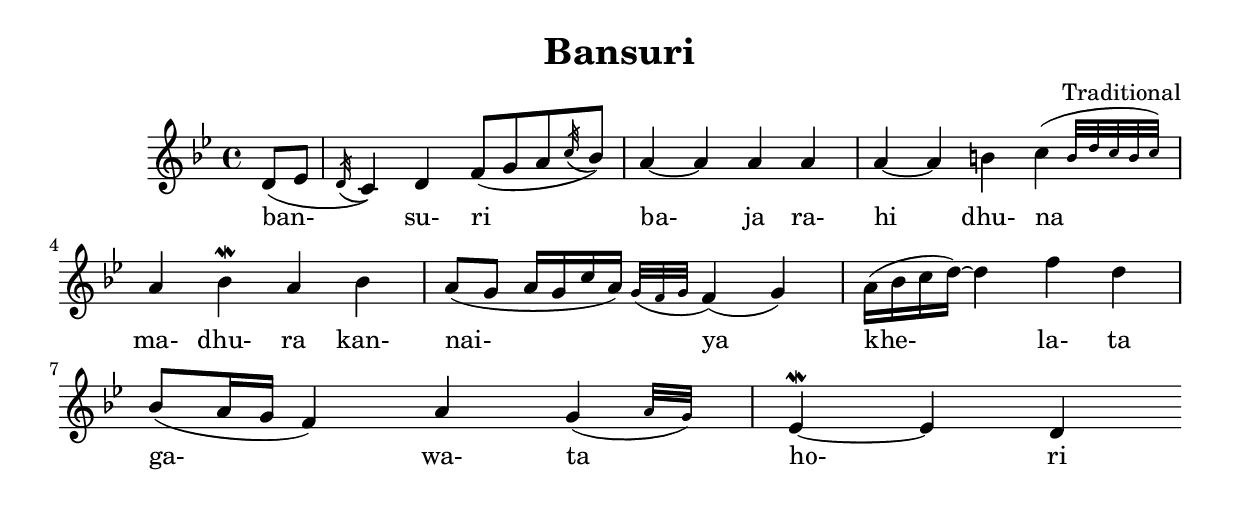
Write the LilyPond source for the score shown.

#(ly:set-option 'midi-extension "mid")
\version "2.12.3"
\include "english.ly"
\header{ title = "Bansuri" composer = "Traditional" }
\include "english.ly"
%{
Rag:Bhairavi
Tal:Tintal
Title:Bansuri
Author:Traditional
Source:AAK
Mode: phrygian
Filename: bansuri
Time: 4/4
Key: d


          
                               i            IV         . 
         3S             n      +            2         DSnDn
1)|: (Sr | n) S   (gm <P d)> | P - P  P   | P - D    n     |
           .
      ban-    su-  ri          ba- ja ra-   hi  dhu- na

  0  ~                 3           mgm        +  .     *  *   
| P  d   P    d    |  (Pm   PmnP)    (g m) | (PdnS) -- g  S |
  ma-dhu-ra   kan-     nai-           ya      khe-     la-ta

   2               0     
                Pm ~
| (d-Pm  g) P  m | r - S :|
   ga-      wa-ta  ho- ri
  
%}
melody = {
\clef treble
\key c \phrygian
\time 4/4
\autoBeamOn  
\partial 4*1  \bar "|:"  c'8( df'8 \bar "|"  \acciaccatura {c'32}bf4) c'4 ef'8( f'8 g'8 \acciaccatura {bf'32}af'8) \bar "|"  g'4~ g'4 g'4 g'4 \bar "|"  g'4~ g'4 a'4 \afterGrace bf'4( { a'32[ c''32 bf'32 a'32 bf'32]) } \bar "|"  \break
 \bar "|"  g'4 af'4\mordent g'4 af'4 \bar "|"  g'8( f'8 g'16 f'16 bf'16 g'16) \acciaccatura {f'32[ ef'32 f'32]}ef'4( f'4) \bar "|"  g'16( af'16 bf'16 c''16~) c''4 ef''4 c''4 \bar "|"  \break
 \bar "|"  af'8( g'16 f'16 ef'4) g'4 \afterGrace f'4( { g'32[ f'32]) } \bar "|"  \partial 4*3  df'4~\mordent df'4 c'4 \bar ":|"  \break

}

text = \lyricmode {
ban- su- ri ba- ja ra- hi dhu- na ma- dhu- ra kan- nai- ya khe- la- ta ga- wa- ta ho- ri
}

\score{
\transpose c' d'
<<
\new Voice = "one" {
  \melody
}
\new Lyrics \lyricsto "one" \text
>>
\layout { }
\midi { }
}